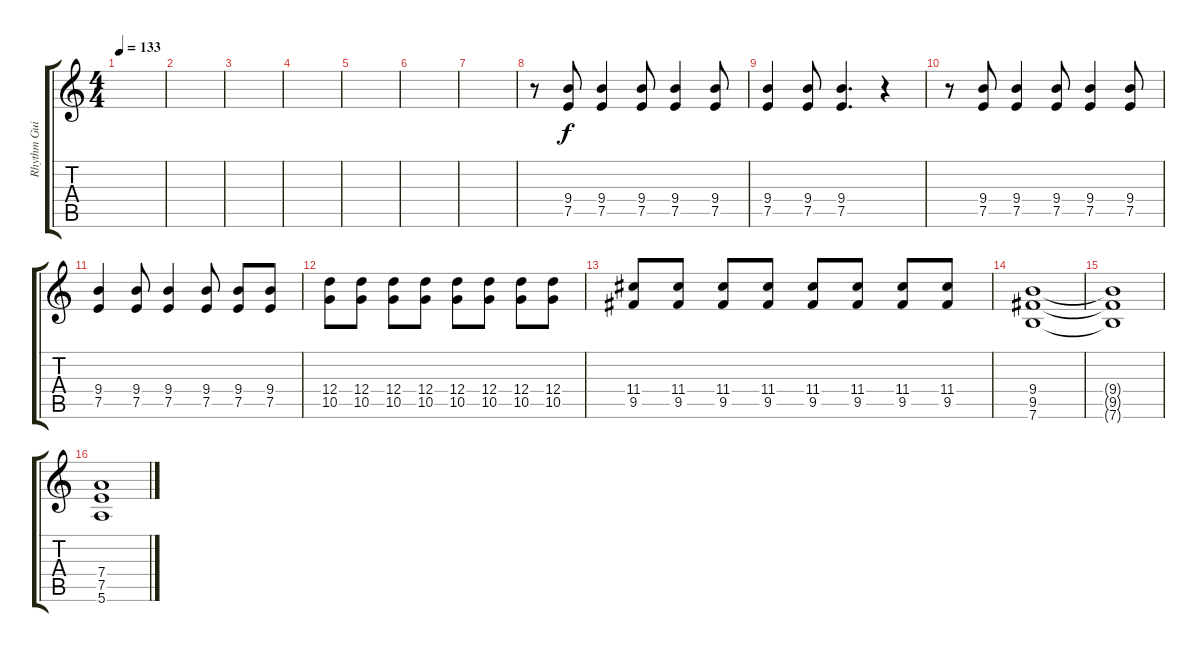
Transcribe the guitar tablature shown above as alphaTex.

\track ("Rhythm Guitar" "Rhythm Gui") {instrument distortionguitar}
\staff {score tabs}
\tuning (E4 B3 G3 D3 A2 E2) {hide}
\ts (4 4)
\tempo 133
\clef g2
\ks c
|
|
|
|
|
|
|
r.8 (9.4 7.5).8 (9.4 7.5).4 (9.4 7.5).8 (9.4 7.5).4 (9.4 7.5).8 |
(9.4 7.5).4 (9.4 7.5).8 (9.4 7.5).4{d} r.4 |
r.8 (9.4 7.5).8 (9.4 7.5).4 (9.4 7.5).8 (9.4 7.5).4 (9.4 7.5).8 |
(9.4 7.5).4 (9.4 7.5).8 (9.4 7.5).4 (9.4 7.5).8 (9.4 7.5).8 (9.4 7.5).8 |
(12.4 10.5).8 (12.4 10.5).8 (12.4 10.5).8 (12.4 10.5).8 (12.4 10.5).8 (12.4 10.5).8 (12.4 10.5).8 (12.4 10.5).8 |
(11.4 9.5).8 (11.4 9.5).8 (11.4 9.5).8 (11.4 9.5).8 (11.4 9.5).8 (11.4 9.5).8 (11.4 9.5).8 (11.4 9.5).8 |
(9.4 9.5 7.6).1{dy f} |
(9.4{t} 9.5{t} 7.6{t}).1 |
(7.4 7.5 5.6).1
